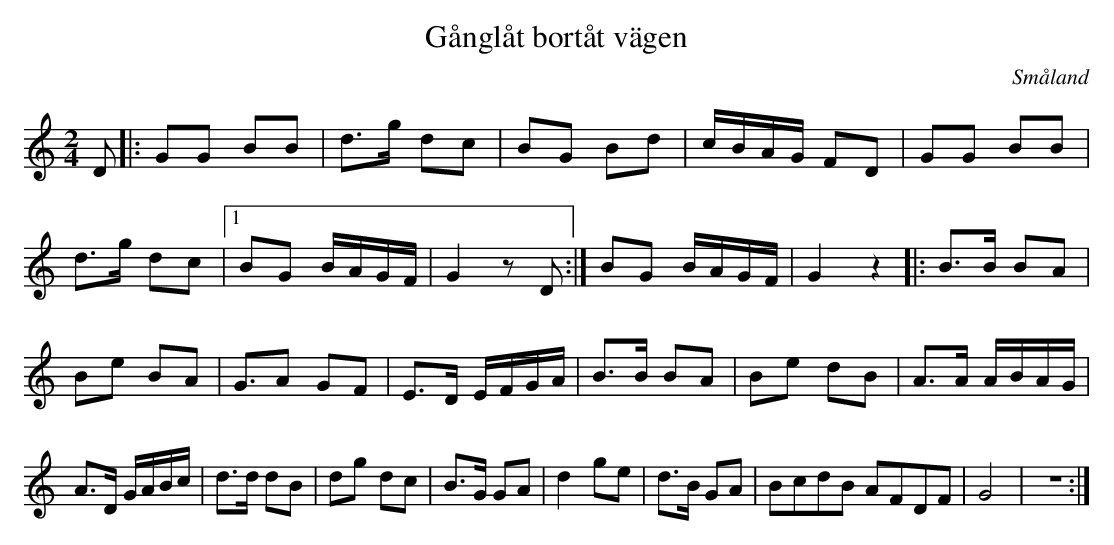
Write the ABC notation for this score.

X:1
T:Gånglåt bortåt vägen
O:Småland
M:2/4
L:1/8
K:C
D |: GG BB | d3/2g/2 dc | BG Bd | c/2B/2A/2G/2 FD | GG BB | d3/2g/2 dc |1 BG B/2A/2G/2F/2 | G2 z D :| BG B/2A/2G/2F/2 | G2 z2 |: B3/2B/2 BA | Be BA | G3/2A GF | E3/2D/2 E/2F/2G/2A/2 | B3/2B/2 BA | Be dB | A3/2A/2 A/2B/2A/2G/2 | A3/2D/2 G/2A/2B/2c/2 | d3/2d/2 dB | dg dc | B3/2G/2 GA | d2 ge | d3/2B/2 GA | BcdB AFDF | G4 | z4:|
